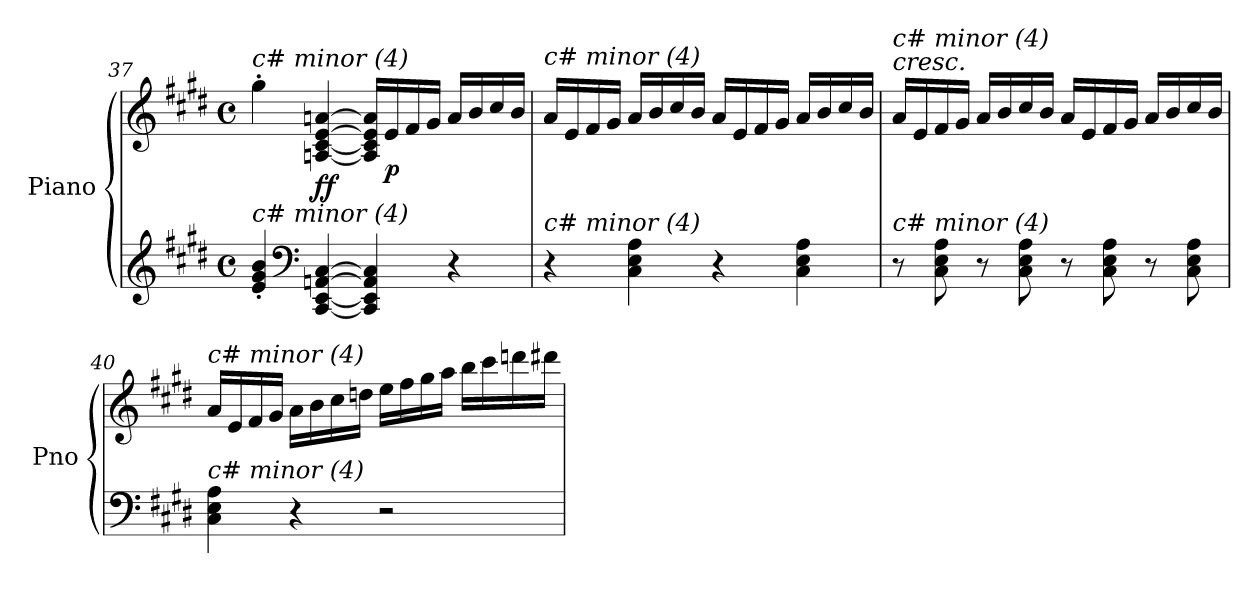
**kern	**kern	**dynam
*part1	*part1	*part1
*staff2	*staff1	*staff1/2
*I"Piano	*	*
*I'Pno	*	*
*clefG2	*clefG2	*
*k[f#c#g#d#]	*k[f#c#g#d#]	*
*M4/4	*M4/4	*
*met(c)	*met(c)	*
=37	=37	=37
!	!LO:TX:i:t=c# minor (4)	!
!LO:TX:i:t=c# minor (4)	!	!
4e/' 4g#/' 4b/'	4gg#'\	.
*clefF4	*	*
!	!	!LO:DY:b
[4CC#/ [4EE/ [4AAn/ [4C#/	[4An/ [4c#/ [4e/ [4an/	ff
4CC#/] 4EE/] 4AA/] 4C#/]	16A/] 16c#/] 16e/] 16a/]LL	.
!	!	!LO:DY:b
.	16e/	p
.	16f#/	.
.	16g#/JJ	.
4r	16a/LL	.
.	16b/	.
.	16cc#/	.
.	16b/JJ	.
!!LO:LB:g=z
=38	=38	=38
!	!LO:TX:i:t=c# minor (4)	!
!LO:TX:i:t=c# minor (4)	!	!
4r	16a/LL	.
.	16e/	.
.	16f#/	.
.	16g#/JJ	.
4C#\ 4E\ 4A\	16a/LL	.
.	16b/	.
.	16cc#/	.
.	16b/JJ	.
4r	16a/LL	.
.	16e/	.
.	16f#/	.
.	16g#/JJ	.
4C#\ 4E\ 4A\	16a/LL	.
.	16b/	.
.	16cc#/	.
.	16b/JJ	.
=39	=39	=39
!	!LO:TX:a:i:t=cresc.	!
!	!LO:TX:i:t=c# minor (4)	!
!LO:TX:i:t=c# minor (4)	!	!
8r	16a/LL	.
.	16e/	.
8C#\ 8E\ 8A\	16f#/	.
.	16g#/JJ	.
8r	16a/LL	.
.	16b/	.
8C#\ 8E\ 8A\	16cc#/	.
.	16b/JJ	.
8r	16a/LL	.
.	16e/	.
8C#\ 8E\ 8A\	16f#/	.
.	16g#/JJ	.
8r	16a/LL	.
.	16b/	.
8C#\ 8E\ 8A\	16cc#/	.
.	16b/JJ	.
=40	=40	=40
!	!LO:TX:i:t=c# minor (4)	!
!LO:TX:i:t=c# minor (4)	!	!
4C#\ 4E\ 4A\	16a/LL	.
.	16e/	.
.	16f#/	.
.	16g#/JJ	.
4r	16a\LL	.
.	16b\	.
.	16cc#\	.
.	16ddn\JJ	.
2r	16ee\LL	.
.	16ff#\	.
.	16gg#\	.
.	16aa\JJ	.
.	16bb\LL	.
.	16ccc#\	.
.	16dddn\	.
.	16ddd#X\JJ	.
=	=	=
*-	*-	*-
